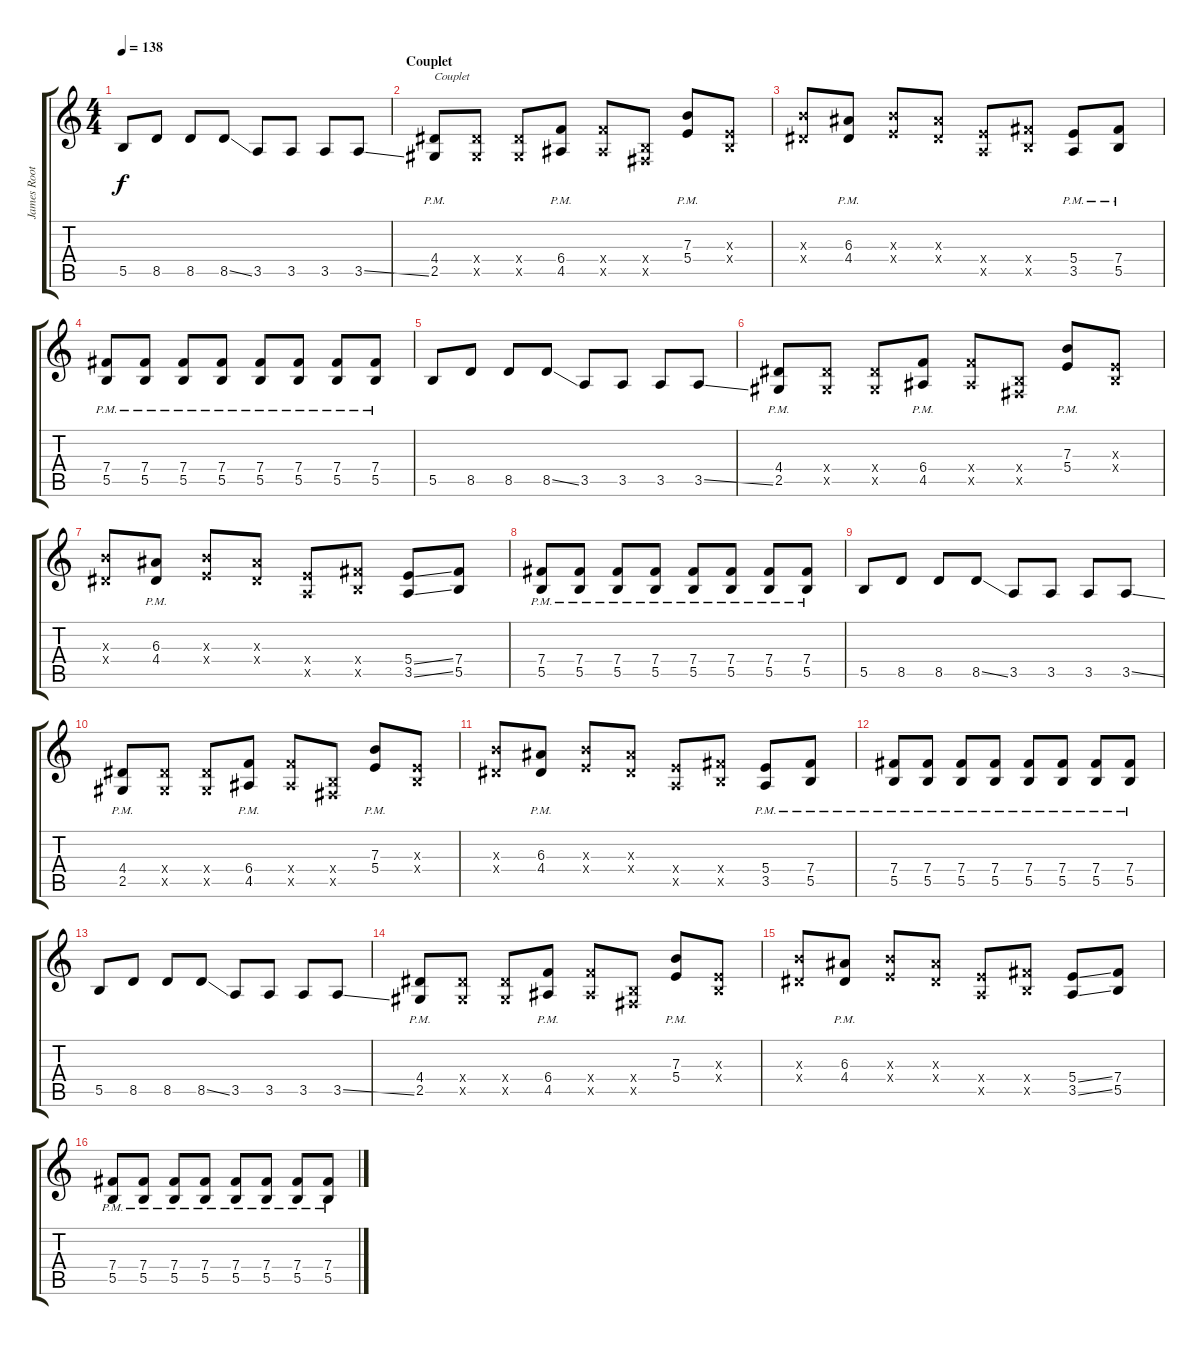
\track ("James Roots" "James Root") {instrument distortionguitar}
\staff {score tabs}
\tuning (Db4 Ab3 E3 B2 Gb2 B1) {hide}
\ts (4 4)
\tempo 138
\clef g2
\ks c
5.5.8{dy f} 8.5.8 8.5.8 8.5{ss}.8 3.5.8 3.5.8 3.5.8 3.5{ss}.8 |
\section ("" "Couplet")
(4.4 2.5{pm}).8{txt "Couplet"} (4.4{x} 2.5{x}).8 (4.4{x} 2.5{x}).8 (6.4 4.5{pm}).8 (6.4{x} 4.5{x}).8 (0.4{x} 0.5{x}).8 (7.3 5.4{pm}).8 (0.3{x} 0.4{x}).8 |
(7.3{x} 4.4{x}).8 (6.3 4.4{pm}).8 (7.3{x} 5.4{x}).8 (6.3{x} 4.4{x}).8 (5.4{x} 3.5{x}).8 (7.4{x} 5.5{x}).8 (5.4{pm} 3.5{pm}).8 (7.4{pm} 5.5{pm}).8 |
(7.4 5.5{pm}).8 (7.4 5.5{pm}).8 (7.4 5.5{pm}).8 (7.4 5.5{pm}).8 (7.4 5.5{pm}).8 (7.4 5.5{pm}).8 (7.4 5.5{pm}).8 (7.4 5.5{pm}).8 |
5.5.8 8.5.8 8.5.8 8.5{ss}.8 3.5.8 3.5.8 3.5.8 3.5{ss}.8 |
(4.4 2.5{pm}).8 (4.4{x} 2.5{x}).8 (4.4{x} 2.5{x}).8 (6.4 4.5{pm}).8 (6.4{x} 4.5{x}).8 (0.4{x} 0.5{x}).8 (7.3 5.4{pm}).8 (0.3{x} 0.4{x}).8 |
(7.3{x} 4.4{x}).8 (6.3 4.4{pm}).8 (7.3{x} 5.4{x}).8 (6.3{x} 4.4{x}).8 (5.4{x} 3.5{x}).8 (7.4{x} 5.5{x}).8 (5.4{ss} 3.5{ss}).8 (7.4 5.5).8 |
(7.4 5.5{pm}).8 (7.4 5.5{pm}).8 (7.4 5.5{pm}).8 (7.4 5.5{pm}).8 (7.4 5.5{pm}).8 (7.4 5.5{pm}).8 (7.4 5.5{pm}).8 (7.4 5.5{pm}).8 |
5.5.8 8.5.8 8.5.8 8.5{ss}.8 3.5.8 3.5.8 3.5.8 3.5{ss}.8 |
(4.4 2.5{pm}).8 (4.4{x} 2.5{x}).8 (4.4{x} 2.5{x}).8 (6.4 4.5{pm}).8 (6.4{x} 4.5{x}).8 (0.4{x} 0.5{x}).8 (7.3 5.4{pm}).8 (0.3{x} 0.4{x}).8 |
(7.3{x} 4.4{x}).8 (6.3 4.4{pm}).8 (7.3{x} 5.4{x}).8 (6.3{x} 4.4{x}).8 (5.4{x} 3.5{x}).8 (7.4{x} 5.5{x}).8 (5.4{pm} 3.5{pm}).8 (7.4{pm} 5.5{pm}).8 |
(7.4 5.5{pm}).8 (7.4 5.5{pm}).8 (7.4 5.5{pm}).8 (7.4 5.5{pm}).8 (7.4 5.5{pm}).8 (7.4 5.5{pm}).8 (7.4 5.5{pm}).8 (7.4 5.5{pm}).8 |
5.5.8 8.5.8 8.5.8 8.5{ss}.8 3.5.8 3.5.8 3.5.8 3.5{ss}.8 |
(4.4 2.5{pm}).8 (4.4{x} 2.5{x}).8 (4.4{x} 2.5{x}).8 (6.4 4.5{pm}).8 (6.4{x} 4.5{x}).8 (0.4{x} 0.5{x}).8 (7.3 5.4{pm}).8 (0.3{x} 0.4{x}).8 |
(7.3{x} 4.4{x}).8 (6.3 4.4{pm}).8 (7.3{x} 5.4{x}).8 (6.3{x} 4.4{x}).8 (5.4{x} 3.5{x}).8 (7.4{x} 5.5{x}).8 (5.4{ss} 3.5{ss}).8 (7.4 5.5).8 |
(7.4 5.5{pm}).8 (7.4 5.5{pm}).8 (7.4 5.5{pm}).8 (7.4 5.5{pm}).8 (7.4 5.5{pm}).8 (7.4 5.5{pm}).8 (7.4 5.5{pm}).8 (7.4 5.5{pm}).8
